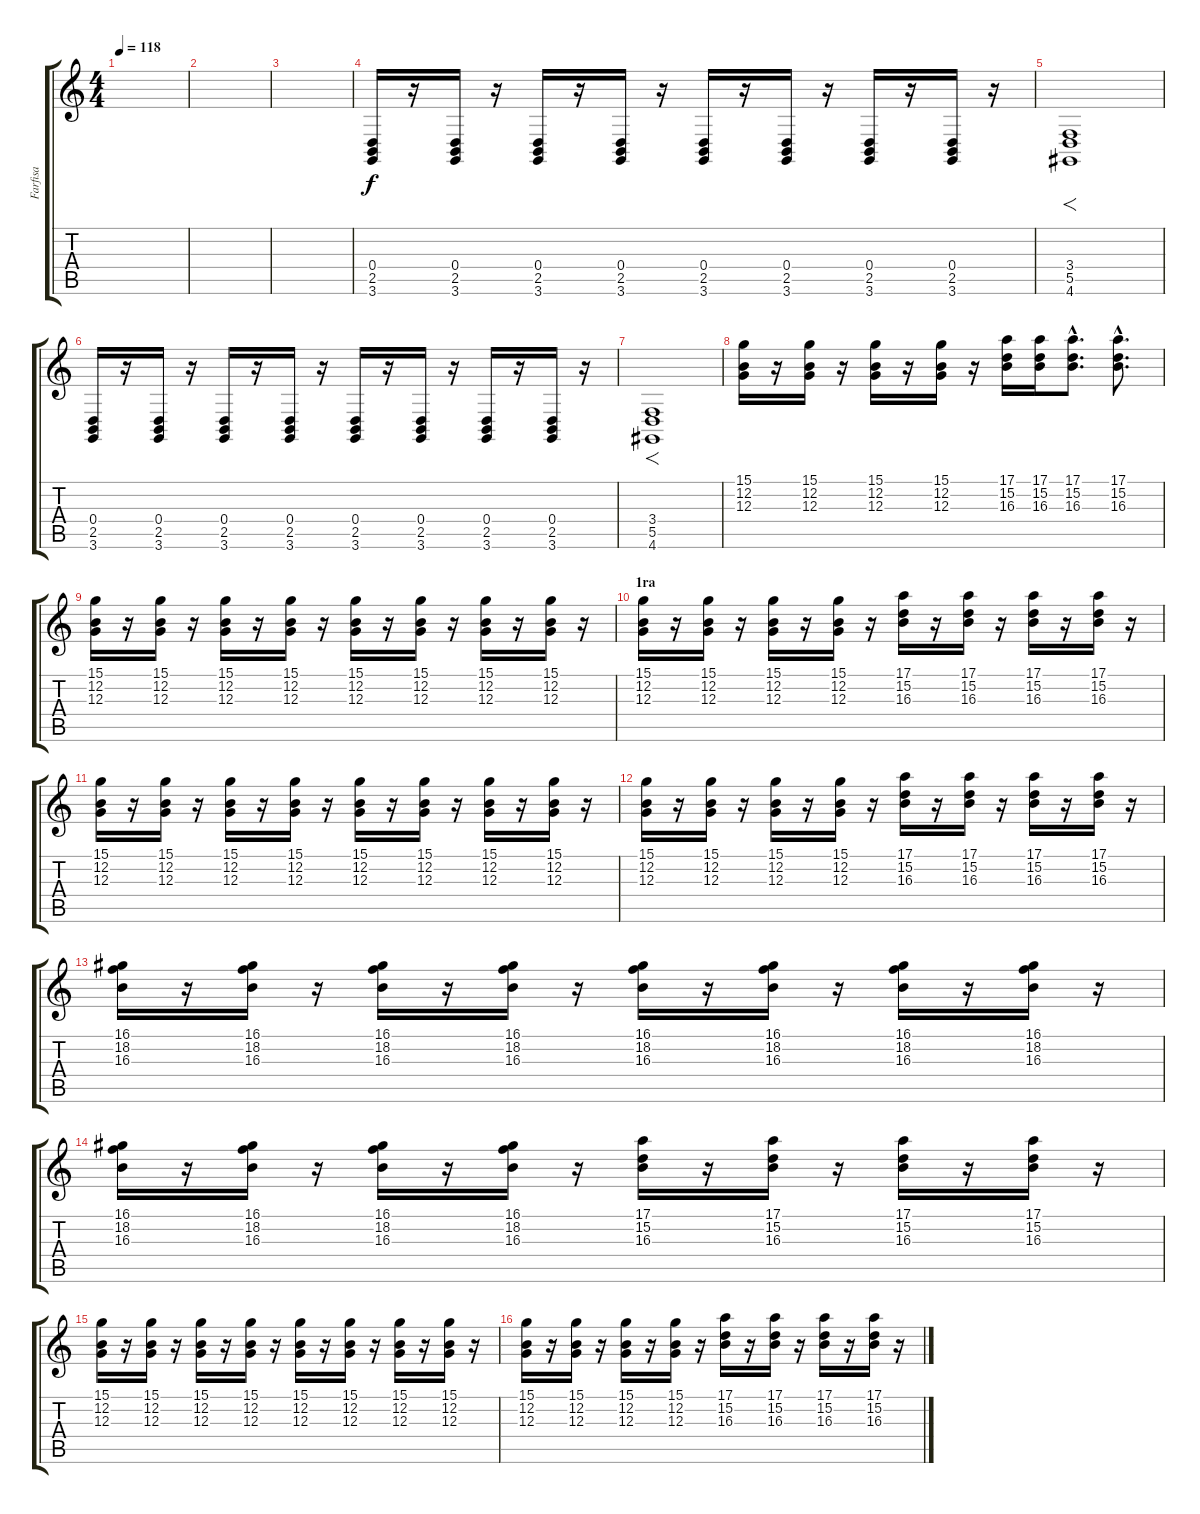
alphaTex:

\track ("Farfisa" "Farfisa") {instrument drawbarorgan}
\staff {score tabs}
\tuning (E4 B3 G3 D3 A2 E2) {hide}
\ts (4 4)
\tempo 118
\clef g2
\ks c
|
|
|
(0.4 2.5 3.6).16 r.16 (0.4 2.5 3.6).16 r.16 (0.4 2.5 3.6).16 r.16 (0.4 2.5 3.6).16 r.16 (0.4 2.5 3.6).16 r.16 (0.4 2.5 3.6).16 r.16 (0.4 2.5 3.6).16 r.16 (0.4 2.5 3.6).16 r.16 |
(3.4 5.5 4.6).1{f} |
(0.4 2.5 3.6).16 r.16 (0.4 2.5 3.6).16 r.16 (0.4 2.5 3.6).16 r.16 (0.4 2.5 3.6).16 r.16 (0.4 2.5 3.6).16 r.16 (0.4 2.5 3.6).16 r.16 (0.4 2.5 3.6).16 r.16 (0.4 2.5 3.6).16 r.16 |
(3.4 5.5 4.6).1{f} |
(15.1 12.2 12.3).16 r.16 (15.1 12.2 12.3).16 r.16 (15.1 12.2 12.3).16 r.16 (15.1 12.2 12.3).16 r.16 (17.1 15.2 16.3).16 (17.1 15.2 16.3).16 (17.1{hac} 15.2{hac} 16.3{hac}).8{d} (17.1{hac} 15.2{hac} 16.3{hac}).8{d} |
(15.1 12.2 12.3).16 r.16 (15.1 12.2 12.3).16 r.16 (15.1 12.2 12.3).16 r.16 (15.1 12.2 12.3).16 r.16 (15.1 12.2 12.3).16 r.16 (15.1 12.2 12.3).16 r.16 (15.1 12.2 12.3).16 r.16 (15.1 12.2 12.3).16 r.16 |
\section ("" "1ra")
(15.1 12.2 12.3).16 r.16 (15.1 12.2 12.3).16 r.16 (15.1 12.2 12.3).16 r.16 (15.1 12.2 12.3).16 r.16 (17.1 15.2 16.3).16 r.16 (17.1 15.2 16.3).16 r.16 (17.1 15.2 16.3).16 r.16 (17.1 15.2 16.3).16 r.16 |
(15.1 12.2 12.3).16 r.16 (15.1 12.2 12.3).16 r.16 (15.1 12.2 12.3).16 r.16 (15.1 12.2 12.3).16 r.16 (15.1 12.2 12.3).16 r.16 (15.1 12.2 12.3).16 r.16 (15.1 12.2 12.3).16 r.16 (15.1 12.2 12.3).16 r.16 |
(15.1 12.2 12.3).16 r.16 (15.1 12.2 12.3).16 r.16 (15.1 12.2 12.3).16 r.16 (15.1 12.2 12.3).16 r.16 (17.1 15.2 16.3).16 r.16 (17.1 15.2 16.3).16 r.16 (17.1 15.2 16.3).16 r.16 (17.1 15.2 16.3).16 r.16 |
(16.1 18.2 16.3).16 r.16 (16.1 18.2 16.3).16 r.16 (16.1 18.2 16.3).16 r.16 (16.1 18.2 16.3).16 r.16 (16.1 18.2 16.3).16 r.16 (16.1 18.2 16.3).16 r.16 (16.1 18.2 16.3).16 r.16 (16.1 18.2 16.3).16 r.16 |
(16.1 18.2 16.3).16 r.16 (16.1 18.2 16.3).16 r.16 (16.1 18.2 16.3).16 r.16 (16.1 18.2 16.3).16 r.16 (17.1 15.2 16.3).16 r.16 (17.1 15.2 16.3).16 r.16 (17.1 15.2 16.3).16 r.16 (17.1 15.2 16.3).16 r.16 |
(15.1 12.2 12.3).16 r.16 (15.1 12.2 12.3).16 r.16 (15.1 12.2 12.3).16 r.16 (15.1 12.2 12.3).16 r.16 (15.1 12.2 12.3).16 r.16 (15.1 12.2 12.3).16 r.16 (15.1 12.2 12.3).16 r.16 (15.1 12.2 12.3).16 r.16 |
(15.1 12.2 12.3).16 r.16 (15.1 12.2 12.3).16 r.16 (15.1 12.2 12.3).16 r.16 (15.1 12.2 12.3).16 r.16 (17.1 15.2 16.3).16 r.16 (17.1 15.2 16.3).16 r.16 (17.1 15.2 16.3).16 r.16 (17.1 15.2 16.3).16 r.16
